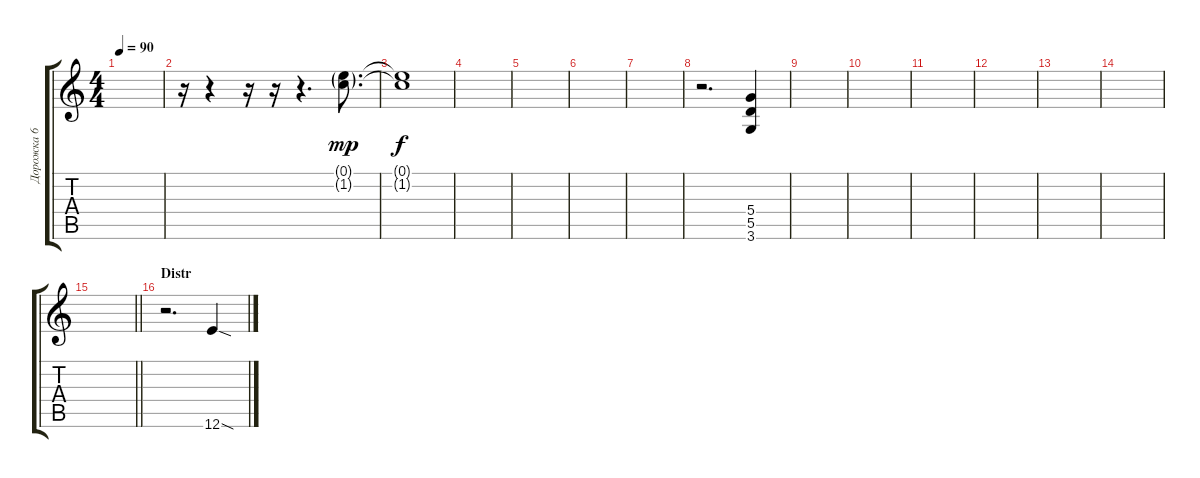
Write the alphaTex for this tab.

\track ("Дорожка 6" "Дорожка 6") {instrument overdrivenguitar}
\staff {score tabs}
\tuning (E4 B3 G3 D3 A2 E2) {hide}
\ts (4 4)
\tempo 90
\clef g2
\ks c
|
r.16 r.4 r.16 r.16 r.4{d volume 12} (0.1{g} 1.2{g}).8{d dy mp volume 0} |
(0.1{t} 1.2{t}).1{dy f} |
|
|
|
|
r.2{d volume 16} (5.4 5.5 3.6).4 |
|
|
|
|
|
|
\barLineRight lightlight
|
\section ("" "Distr")
r.2{d} 12.6{sod}.4
